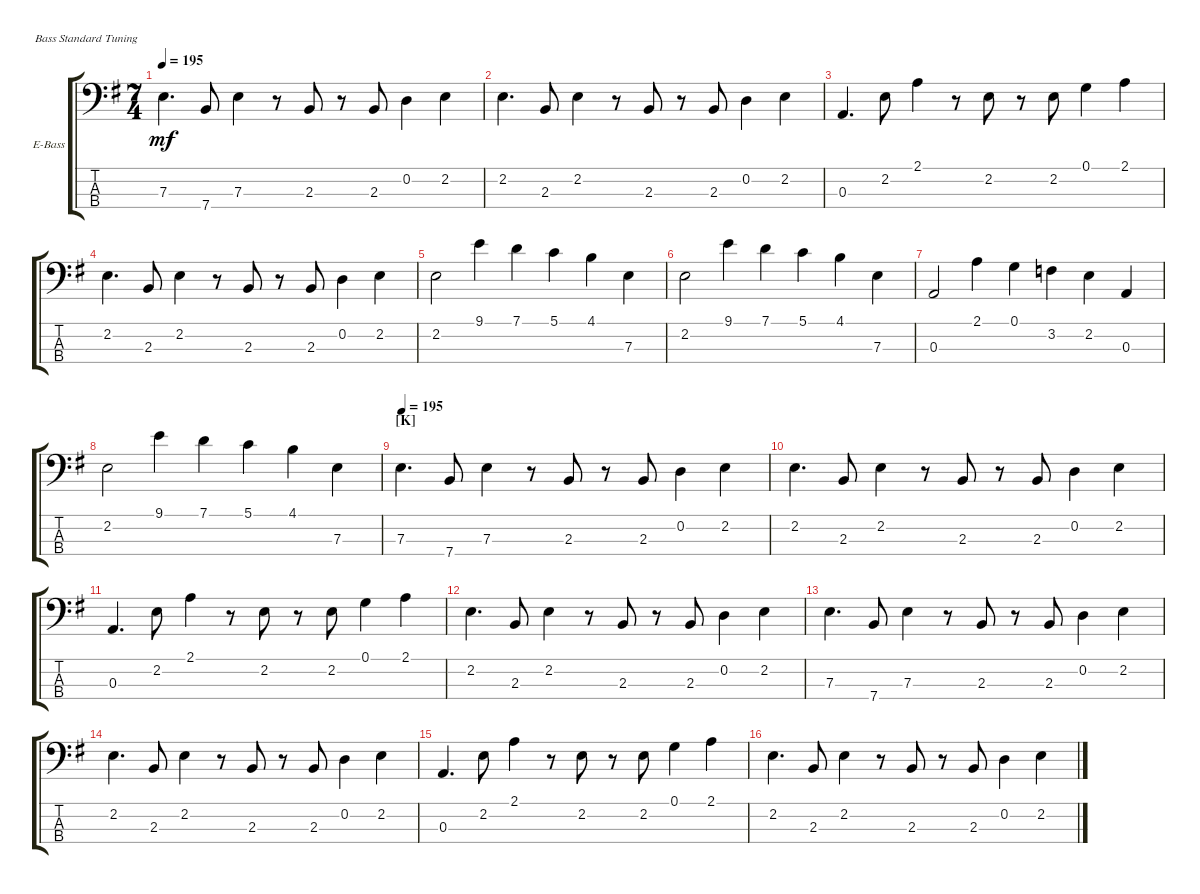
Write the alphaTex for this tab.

\defaultSystemsLayout 4
\bracketExtendMode groupsimilarinstruments
\firstSystemTrackNameOrientation horizontal
\otherSystemsTrackNameOrientation horizontal
\track ("Electric Bass" "E-Bass") {instrument electricbassfinger}
\staff {score tabs}
\tuning (G2 D2 A1 E1)
\ts (7 4)
\tempo 195
\clef f4
\ks eminor
7.3.4{d dy mf} 7.4.8 7.3.4 r.8 2.3.8 r.8 2.3.8 0.2.4 2.2.4 |
2.2.4{d} 2.3.8 2.2.4 r.8 2.3.8 r.8 2.3.8 0.2.4 2.2.4 |
0.3.4{d} 2.2.8 2.1.4 r.8 2.2.8 r.8 2.2.8 0.1.4 2.1.4 |
2.2.4{d} 2.3.8 2.2.4 r.8 2.3.8 r.8 2.3.8 0.2.4 2.2.4 |
2.2.2 9.1.4 7.1.4 5.1.4 4.1.4 7.3.4 |
2.2.2 9.1.4 7.1.4 5.1.4 4.1.4 7.3.4 |
0.3.2 2.1.4 0.1.4 3.2.4 2.2.4 0.3.4 |
2.2.2 9.1.4 7.1.4 5.1.4 4.1.4 7.3.4 |
\section ("K" "")
\tempo (195 0.00625)
7.3.4{d} 7.4.8 7.3.4 r.8 2.3.8 r.8 2.3.8 0.2.4 2.2.4 |
2.2.4{d} 2.3.8 2.2.4 r.8 2.3.8 r.8 2.3.8 0.2.4 2.2.4 |
0.3.4{d} 2.2.8 2.1.4 r.8 2.2.8 r.8 2.2.8 0.1.4 2.1.4 |
2.2.4{d} 2.3.8 2.2.4 r.8 2.3.8 r.8 2.3.8 0.2.4 2.2.4 |
7.3.4{d} 7.4.8 7.3.4 r.8 2.3.8 r.8 2.3.8 0.2.4 2.2.4 |
2.2.4{d} 2.3.8 2.2.4 r.8 2.3.8 r.8 2.3.8 0.2.4 2.2.4 |
0.3.4{d} 2.2.8 2.1.4 r.8 2.2.8 r.8 2.2.8 0.1.4 2.1.4 |
2.2.4{d} 2.3.8 2.2.4 r.8 2.3.8 r.8 2.3.8 0.2.4 2.2.4
